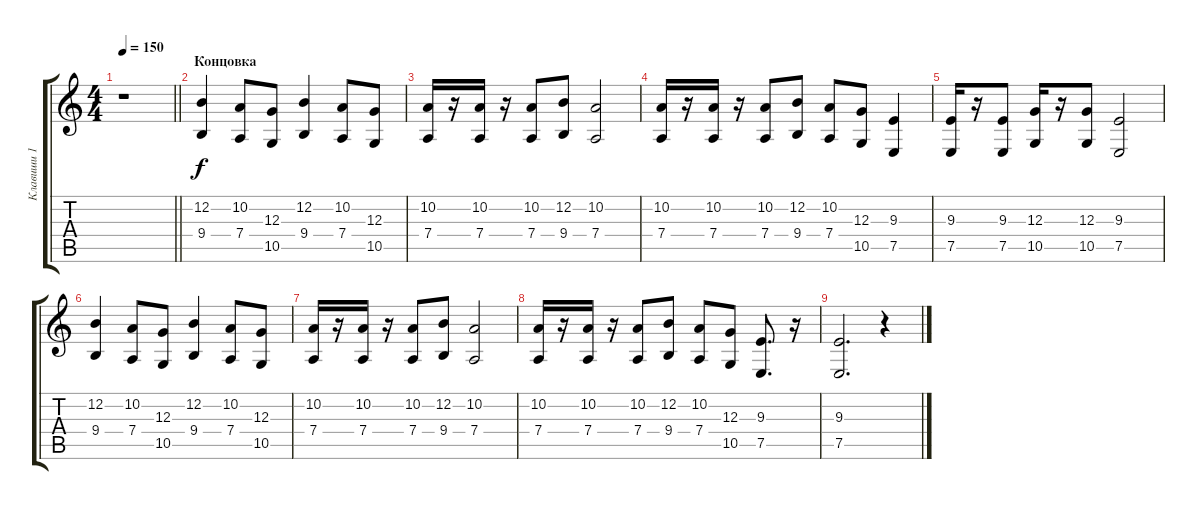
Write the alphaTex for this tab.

\track ("Клавиши 1" "Клавиши 1") {instrument accordion}
\staff {score tabs}
\tuning (E4 B3 G3 D3 A2 E2) {hide}
\ts (4 4)
\tempo 150
\clef g2
\barLineRight lightlight
\ks c
r.1{dy f} |
\section ("" "Концовка")
(12.2 9.4).4 (10.2 7.4).8 (12.3 10.5).8 (12.2 9.4).4 (10.2 7.4).8 (12.3 10.5).8 |
(10.2 7.4).16 r.16 (10.2 7.4).16 r.16 (10.2 7.4).8 (12.2 9.4).8 (10.2 7.4).2 |
(10.2 7.4).16 r.16 (10.2 7.4).16 r.16 (10.2 7.4).8 (12.2 9.4).8 (10.2 7.4).8 (12.3 10.5).8 (9.3 7.5).4 |
(9.3 7.5).16 r.16 (9.3 7.5).8 (12.3 10.5).16 r.16 (12.3 10.5).8 (9.3 7.5).2 |
(12.2 9.4).4 (10.2 7.4).8 (12.3 10.5).8 (12.2 9.4).4 (10.2 7.4).8 (12.3 10.5).8 |
(10.2 7.4).16 r.16 (10.2 7.4).16 r.16 (10.2 7.4).8 (12.2 9.4).8 (10.2 7.4).2 |
(10.2 7.4).16 r.16 (10.2 7.4).16 r.16 (10.2 7.4).8 (12.2 9.4).8 (10.2 7.4).8 (12.3 10.5).8 (9.3 7.5).8{d} r.16 |
(9.3 7.5).2{d} r.4
